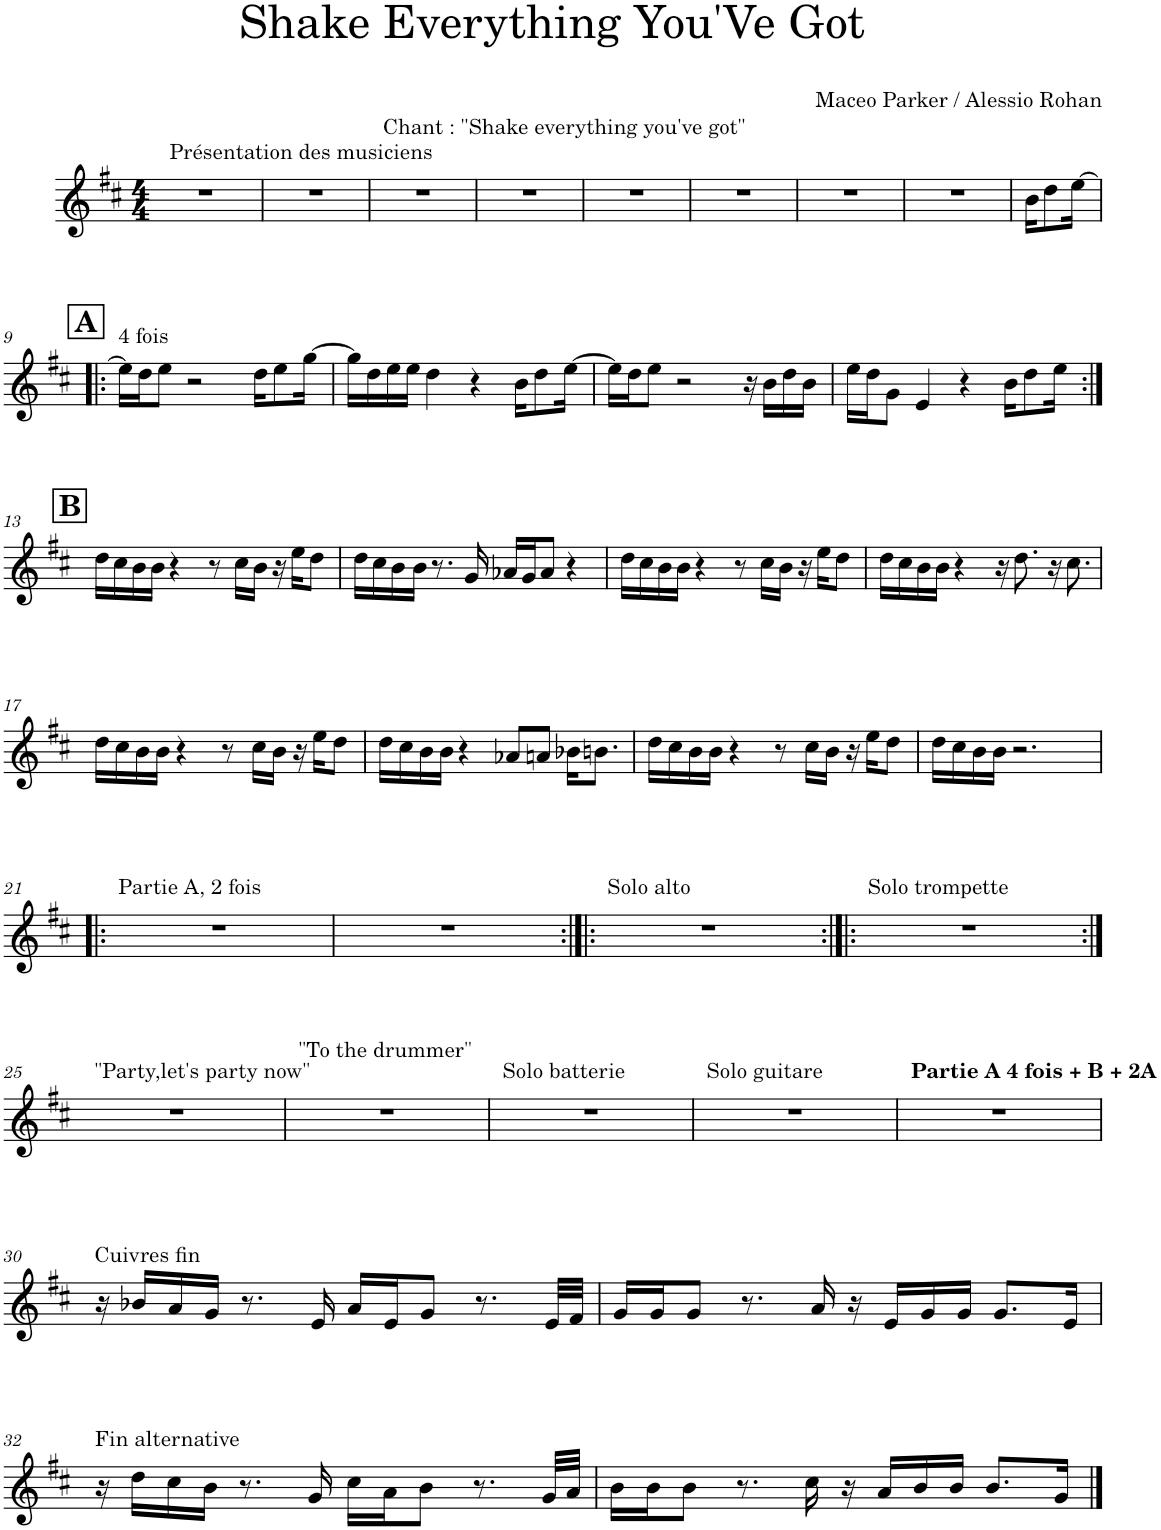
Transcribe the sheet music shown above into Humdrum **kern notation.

**kern
*part1
*staff1
*I"Trompette en Sib
*I'Tromp. en Sib
*clefG2
*Trd1c2
*k[f#c#]
*M4/4
=1
!LO:TX:a:t=Présentation des musiciens
1r
=2
1r
=3
!LO:TX:a:t=Chant &colon; "Shake everything you've got"
1r
=4
1r
=5
1r
=6
1r
=7
1r
=8
1r
=8X1
16b\KL
8dd\
[16ee\Jk
!!LO:LB:g=z
!!LO:REH:place=s1:a:B:cj:fs=14:t=A
=9!|:
!LO:TX:a:t=4 fois
16ee\LL]
16dd\J
8ee\J
2r
16dd\KL
8ee\
[16gg\Jk
=10
16gg\LL]
16dd\
16ee\
16ee\JJ
4dd\
4r
16b\KL
8dd\
[16ee\Jk
=11
16ee\LL]
16dd\J
8ee\J
2r
16r
16b\LL
16dd\
16b\JJ
=12
16ee\LL
16dd\J
8g\J
4e/
4r
16b\KL
8dd\
16ee\Jk
!!LO:LB:g=z
!!LO:REH:place=s1:a:B:cj:fs=14:t=B
=13:|!
16dd\LL
16cc#\
16b\
16b\JJ
4r
8r
16cc#\LL
16b\JJ
16r
16ee\KL
8dd\J
=14
16dd\LL
16cc#\
16b\
16b\JJ
8.r
16g/
16a-X/LL
16g/J
8a-/J
4r
=15
16dd\LL
16cc#\
16b\
16b\JJ
4r
8r
16cc#\LL
16b\JJ
16r
16ee\KL
8dd\J
=16
16dd\LL
16cc#\
16b\
16b\JJ
4r
16r
8.dd\
16r
8.cc#\
!!LO:LB:g=z
=17
16dd\LL
16cc#\
16b\
16b\JJ
4r
8r
16cc#\LL
16b\JJ
16r
16ee\KL
8dd\J
=18
16dd\LL
16cc#\
16b\
16b\JJ
4r
8a-X/L
8an/J
16b-X\KL
8.bn\J
=19
16dd\LL
16cc#\
16b\
16b\JJ
4r
8r
16cc#\LL
16b\JJ
16r
16ee\KL
8dd\J
=20
16dd\LL
16cc#\
16b\
16b\JJ
2.r
!!LO:LB:g=z
=21!|:
!LO:TX:a:t=Partie A, 2 fois
1r
=22
1r
=23:|!|:
!LO:TX:a:t=Solo alto
1r
=24:|!|:
!LO:TX:a:t=Solo trompette
1r
!!LO:LB:g=z
=25:|!
!LO:TX:a:t="Party,let's party now"
1r
=26
!LO:TX:a:t="To the drummer"
1r
=27
!LO:TX:a:t=Solo batterie
1r
=28
!LO:TX:a:t=Solo guitare
1r
=29
!LO:TX:a:B:t=Partie A 4 fois + B + 2A
1r
!!LO:LB:g=z
=30
!LO:TX:a:t=Cuivres fin
16r
16b-X/LL
16a/
16g/JJ
8.r
16e/
16a/LL
16e/J
8g/J
8.r
32e/LLL
32f#/JJJ
=31
16g/LL
16g/J
8g/J
8.r
16a/
16r
16e/LL
16g/
16g/JJ
8.g/L
16e/Jk
!!LO:LB:g=z
=32
!LO:TX:a:t=Fin alternative
16r
16dd\LL
16cc#\
16b\JJ
8.r
16g/
16cc#\LL
16a\J
8b\J
8.r
32g/LLL
32a/JJJ
=33
16b\LL
16b\J
8b\J
8.r
16cc#\
16r
16a/LL
16b/
16b/JJ
8.b/L
16g/Jk
==
*-
